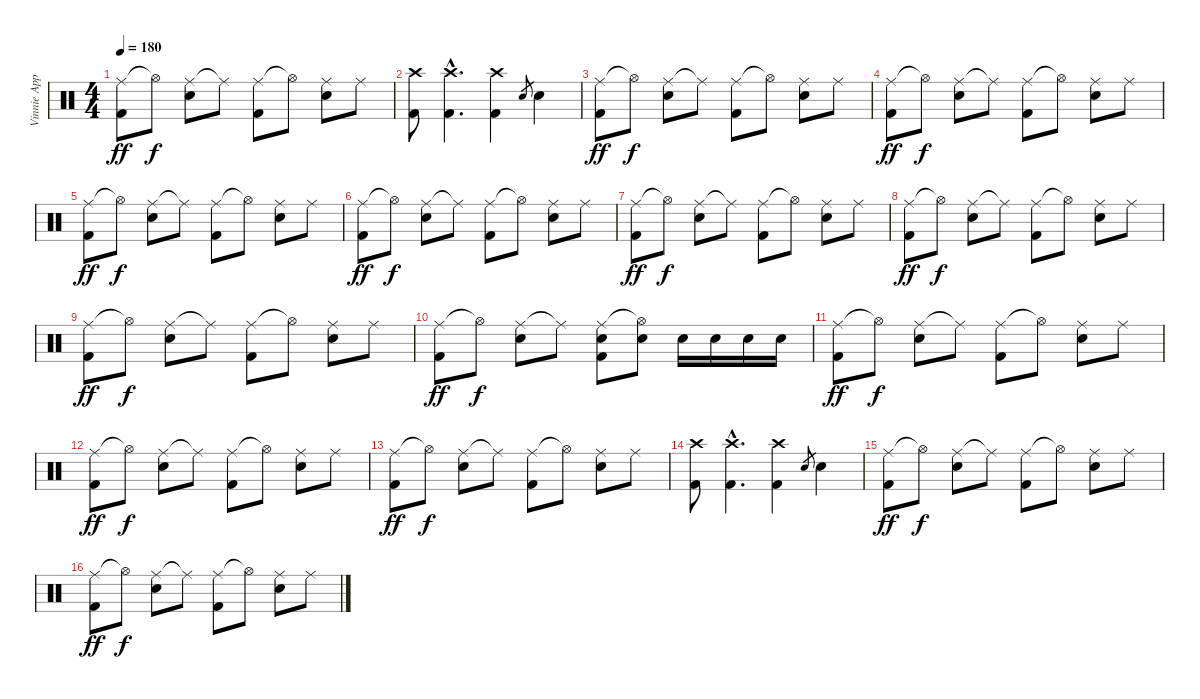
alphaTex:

\track ("Vinnie Appice" "Vinnie App") {instrument percussion}
\staff {score}
\articulation defaults
\ts (4 4)
\tempo 180
\clef neutral
\ks c
("Ride (middle)" "Kick (hit) 2").8{dy ff} "Hi-Hat (open)"{t}.8{dy f} ("Ride (middle)" "Snare (hit) 2").8 "Ride (middle)"{t}.8 ("Ride (middle)" "Kick (hit) 2").8 "Hi-Hat (open)"{t}.8 ("Ride (middle)" "Snare (hit) 2").8 "Ride (middle)".8 |
("Crash high (hit)" "Kick (hit) 2").8 ("Crash high (hit)"{hac} "Kick (hit) 2"{hac}).4{d} ("Crash high (hit)" "Kick (hit) 2").4 "Snare (hit) 2".8{gr} "Snare (hit) 2".4 |
("Ride (middle)" "Kick (hit) 2").8{dy ff} "Hi-Hat (open)"{t}.8{dy f} ("Ride (middle)" "Snare (hit) 2").8 "Ride (middle)"{t}.8 ("Ride (middle)" "Kick (hit) 2").8 "Hi-Hat (open)"{t}.8 ("Ride (middle)" "Snare (hit) 2").8 "Ride (middle)".8 |
("Ride (middle)" "Kick (hit) 2").8{dy ff} "Hi-Hat (open)"{t}.8{dy f} ("Ride (middle)" "Snare (hit) 2").8 "Ride (middle)"{t}.8 ("Ride (middle)" "Kick (hit) 2").8 "Hi-Hat (open)"{t}.8 ("Ride (middle)" "Snare (hit) 2").8 "Ride (middle)".8 |
("Ride (middle)" "Kick (hit) 2").8{dy ff} "Hi-Hat (open)"{t}.8{dy f} ("Ride (middle)" "Snare (hit) 2").8 "Ride (middle)"{t}.8 ("Ride (middle)" "Kick (hit) 2").8 "Hi-Hat (open)"{t}.8 ("Ride (middle)" "Snare (hit) 2").8 "Ride (middle)".8 |
("Ride (middle)" "Kick (hit) 2").8{dy ff} "Hi-Hat (open)"{t}.8{dy f} ("Ride (middle)" "Snare (hit) 2").8 "Ride (middle)"{t}.8 ("Ride (middle)" "Kick (hit) 2").8 "Hi-Hat (open)"{t}.8 ("Ride (middle)" "Snare (hit) 2").8 "Ride (middle)".8 |
("Ride (middle)" "Kick (hit) 2").8{dy ff} "Hi-Hat (open)"{t}.8{dy f} ("Ride (middle)" "Snare (hit) 2").8 "Ride (middle)"{t}.8 ("Ride (middle)" "Kick (hit) 2").8 "Hi-Hat (open)"{t}.8 ("Ride (middle)" "Snare (hit) 2").8 "Ride (middle)".8 |
("Ride (middle)" "Kick (hit) 2").8{dy ff} "Hi-Hat (open)"{t}.8{dy f} ("Ride (middle)" "Snare (hit) 2").8 "Ride (middle)"{t}.8 ("Ride (middle)" "Kick (hit) 2").8 "Hi-Hat (open)"{t}.8 ("Ride (middle)" "Snare (hit) 2").8 "Ride (middle)".8 |
("Ride (middle)" "Kick (hit) 2").8{dy ff} "Hi-Hat (open)"{t}.8{dy f} ("Ride (middle)" "Snare (hit) 2").8 "Ride (middle)"{t}.8 ("Ride (middle)" "Kick (hit) 2").8 "Hi-Hat (open)"{t}.8 ("Ride (middle)" "Snare (hit) 2").8 "Ride (middle)".8 |
("Ride (middle)" "Kick (hit) 2").8{dy ff} "Hi-Hat (open)"{t}.8{dy f} ("Ride (middle)" "Snare (hit) 2").8 "Ride (middle)"{t}.8 ("Ride (middle)" "Snare (hit) 2" "Kick (hit) 2").8 ("Hi-Hat (open)"{t} "Snare (hit) 2").8 "Snare (hit) 2".16 "Snare (hit) 2".16 "Snare (hit) 2".16 "Snare (hit) 2".16 |
("Ride (middle)" "Kick (hit) 2").8{dy ff} "Hi-Hat (open)"{t}.8{dy f} ("Ride (middle)" "Snare (hit) 2").8 "Ride (middle)"{t}.8 ("Ride (middle)" "Kick (hit) 2").8 "Hi-Hat (open)"{t}.8 ("Ride (middle)" "Snare (hit) 2").8 "Ride (middle)".8 |
("Ride (middle)" "Kick (hit) 2").8{dy ff} "Hi-Hat (open)"{t}.8{dy f} ("Ride (middle)" "Snare (hit) 2").8 "Ride (middle)"{t}.8 ("Ride (middle)" "Kick (hit) 2").8 "Hi-Hat (open)"{t}.8 ("Ride (middle)" "Snare (hit) 2").8 "Ride (middle)".8 |
("Ride (middle)" "Kick (hit) 2").8{dy ff} "Hi-Hat (open)"{t}.8{dy f} ("Ride (middle)" "Snare (hit) 2").8 "Ride (middle)"{t}.8 ("Ride (middle)" "Kick (hit) 2").8 "Hi-Hat (open)"{t}.8 ("Ride (middle)" "Snare (hit) 2").8 "Ride (middle)".8 |
("Crash high (hit)" "Kick (hit) 2").8 ("Crash high (hit)"{hac} "Kick (hit) 2"{hac}).4{d} ("Crash high (hit)" "Kick (hit) 2").4 "Snare (hit) 2".8{gr} "Snare (hit) 2".4 |
("Ride (middle)" "Kick (hit) 2").8{dy ff} "Hi-Hat (open)"{t}.8{dy f} ("Ride (middle)" "Snare (hit) 2").8 "Ride (middle)"{t}.8 ("Ride (middle)" "Kick (hit) 2").8 "Hi-Hat (open)"{t}.8 ("Ride (middle)" "Snare (hit) 2").8 "Ride (middle)".8 |
("Ride (middle)" "Kick (hit) 2").8{dy ff} "Hi-Hat (open)"{t}.8{dy f} ("Ride (middle)" "Snare (hit) 2").8 "Ride (middle)"{t}.8 ("Ride (middle)" "Kick (hit) 2").8 "Hi-Hat (open)"{t}.8 ("Ride (middle)" "Snare (hit) 2").8 "Ride (middle)".8
